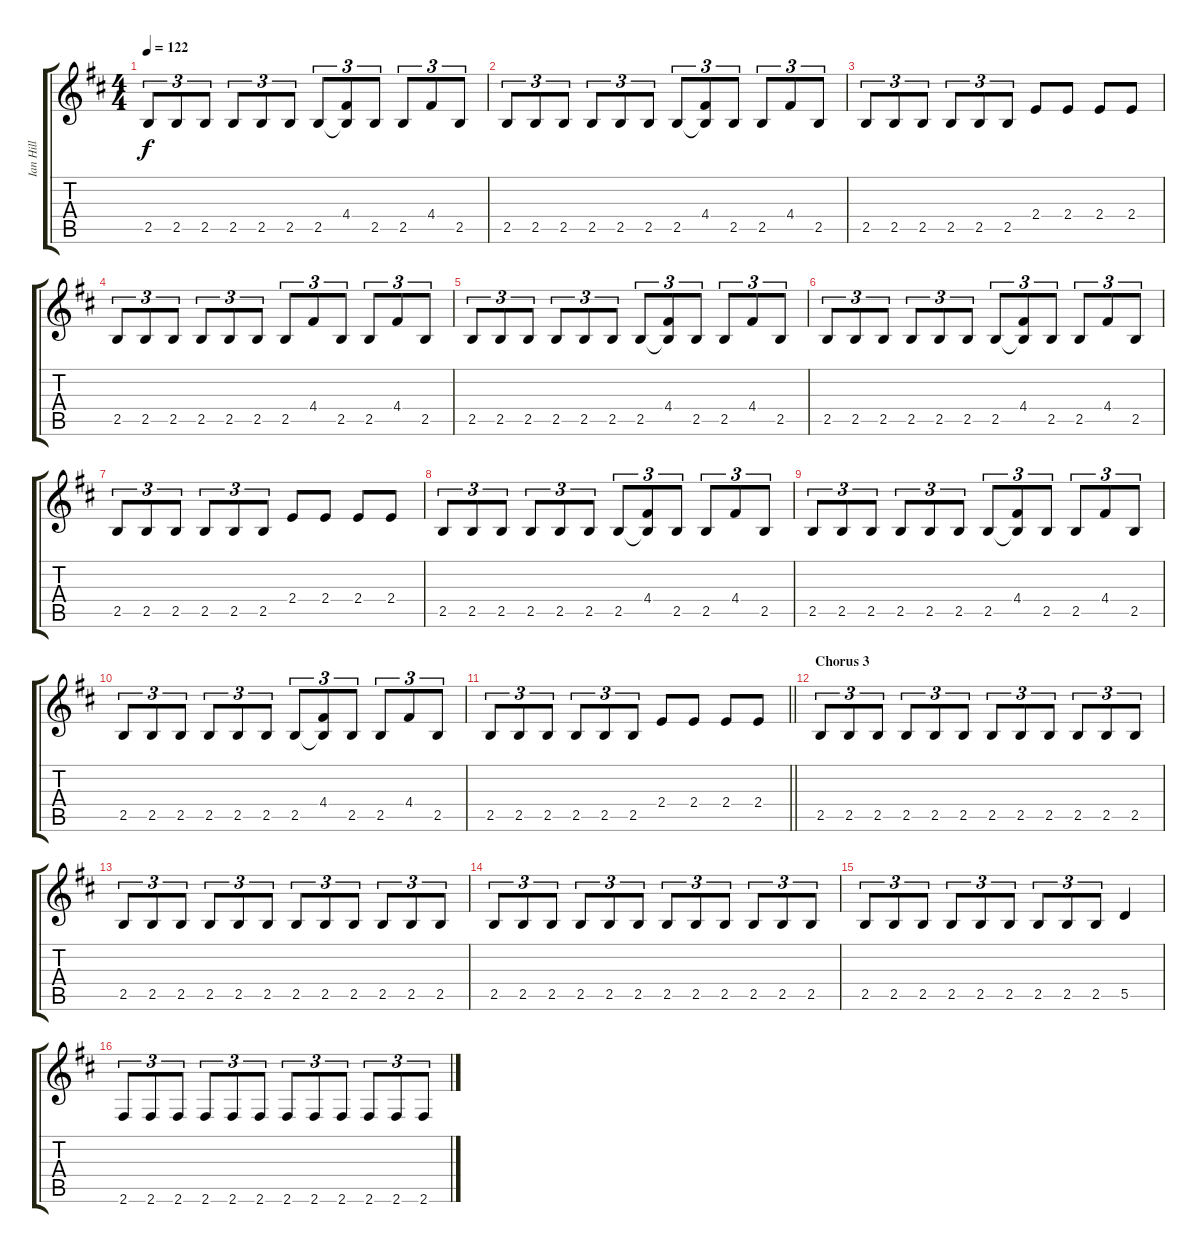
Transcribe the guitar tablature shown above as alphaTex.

\track ("Ian Hill" "Ian Hill") {instrument electricbasspick}
\staff {score tabs}
\tuning (E4 B3 G3 D3 A2 E2) {hide}
\ts (4 4)
\tempo 122
\clef g2
\ks d
2.5.8{tu (3 2) dy f} 2.5.8{tu (3 2)} 2.5.8{tu (3 2)} 2.5.8{tu (3 2)} 2.5.8{tu (3 2)} 2.5.8{tu (3 2)} 2.5.8{tu (3 2)} (4.4 2.5{t}).8{tu (3 2)} 2.5.8{tu (3 2)} 2.5.8{tu (3 2)} 4.4.8{tu (3 2)} 2.5.8{tu (3 2)} |
2.5.8{tu (3 2)} 2.5.8{tu (3 2)} 2.5.8{tu (3 2)} 2.5.8{tu (3 2)} 2.5.8{tu (3 2)} 2.5.8{tu (3 2)} 2.5.8{tu (3 2)} (4.4 2.5{t}).8{tu (3 2)} 2.5.8{tu (3 2)} 2.5.8{tu (3 2)} 4.4.8{tu (3 2)} 2.5.8{tu (3 2)} |
2.5.8{tu (3 2)} 2.5.8{tu (3 2)} 2.5.8{tu (3 2)} 2.5.8{tu (3 2)} 2.5.8{tu (3 2)} 2.5.8{tu (3 2)} 2.4.8 2.4.8 2.4.8 2.4.8 |
2.5.8{tu (3 2)} 2.5.8{tu (3 2)} 2.5.8{tu (3 2)} 2.5.8{tu (3 2)} 2.5.8{tu (3 2)} 2.5.8{tu (3 2)} 2.5.8{tu (3 2)} 4.4.8{tu (3 2)} 2.5.8{tu (3 2)} 2.5.8{tu (3 2)} 4.4.8{tu (3 2)} 2.5.8{tu (3 2)} |
2.5.8{tu (3 2)} 2.5.8{tu (3 2)} 2.5.8{tu (3 2)} 2.5.8{tu (3 2)} 2.5.8{tu (3 2)} 2.5.8{tu (3 2)} 2.5.8{tu (3 2)} (4.4 2.5{t}).8{tu (3 2)} 2.5.8{tu (3 2)} 2.5.8{tu (3 2)} 4.4.8{tu (3 2)} 2.5.8{tu (3 2)} |
2.5.8{tu (3 2)} 2.5.8{tu (3 2)} 2.5.8{tu (3 2)} 2.5.8{tu (3 2)} 2.5.8{tu (3 2)} 2.5.8{tu (3 2)} 2.5.8{tu (3 2)} (4.4 2.5{t}).8{tu (3 2)} 2.5.8{tu (3 2)} 2.5.8{tu (3 2)} 4.4.8{tu (3 2)} 2.5.8{tu (3 2)} |
2.5.8{tu (3 2)} 2.5.8{tu (3 2)} 2.5.8{tu (3 2)} 2.5.8{tu (3 2)} 2.5.8{tu (3 2)} 2.5.8{tu (3 2)} 2.4.8 2.4.8 2.4.8 2.4.8 |
2.5.8{tu (3 2)} 2.5.8{tu (3 2)} 2.5.8{tu (3 2)} 2.5.8{tu (3 2)} 2.5.8{tu (3 2)} 2.5.8{tu (3 2)} 2.5.8{tu (3 2)} (4.4 2.5{t}).8{tu (3 2)} 2.5.8{tu (3 2)} 2.5.8{tu (3 2)} 4.4.8{tu (3 2)} 2.5.8{tu (3 2)} |
2.5.8{tu (3 2)} 2.5.8{tu (3 2)} 2.5.8{tu (3 2)} 2.5.8{tu (3 2)} 2.5.8{tu (3 2)} 2.5.8{tu (3 2)} 2.5.8{tu (3 2)} (4.4 2.5{t}).8{tu (3 2)} 2.5.8{tu (3 2)} 2.5.8{tu (3 2)} 4.4.8{tu (3 2)} 2.5.8{tu (3 2)} |
2.5.8{tu (3 2)} 2.5.8{tu (3 2)} 2.5.8{tu (3 2)} 2.5.8{tu (3 2)} 2.5.8{tu (3 2)} 2.5.8{tu (3 2)} 2.5.8{tu (3 2)} (4.4 2.5{t}).8{tu (3 2)} 2.5.8{tu (3 2)} 2.5.8{tu (3 2)} 4.4.8{tu (3 2)} 2.5.8{tu (3 2)} |
\barLineRight lightlight
2.5.8{tu (3 2)} 2.5.8{tu (3 2)} 2.5.8{tu (3 2)} 2.5.8{tu (3 2)} 2.5.8{tu (3 2)} 2.5.8{tu (3 2)} 2.4.8 2.4.8 2.4.8 2.4.8 |
\section ("" "Chorus 3")
2.5.8{tu (3 2)} 2.5.8{tu (3 2)} 2.5.8{tu (3 2)} 2.5.8{tu (3 2)} 2.5.8{tu (3 2)} 2.5.8{tu (3 2)} 2.5.8{tu (3 2)} 2.5.8{tu (3 2)} 2.5.8{tu (3 2)} 2.5.8{tu (3 2)} 2.5.8{tu (3 2)} 2.5.8{tu (3 2)} |
2.5.8{tu (3 2)} 2.5.8{tu (3 2)} 2.5.8{tu (3 2)} 2.5.8{tu (3 2)} 2.5.8{tu (3 2)} 2.5.8{tu (3 2)} 2.5.8{tu (3 2)} 2.5.8{tu (3 2)} 2.5.8{tu (3 2)} 2.5.8{tu (3 2)} 2.5.8{tu (3 2)} 2.5.8{tu (3 2)} |
2.5.8{tu (3 2)} 2.5.8{tu (3 2)} 2.5.8{tu (3 2)} 2.5.8{tu (3 2)} 2.5.8{tu (3 2)} 2.5.8{tu (3 2)} 2.5.8{tu (3 2)} 2.5.8{tu (3 2)} 2.5.8{tu (3 2)} 2.5.8{tu (3 2)} 2.5.8{tu (3 2)} 2.5.8{tu (3 2)} |
2.5.8{tu (3 2)} 2.5.8{tu (3 2)} 2.5.8{tu (3 2)} 2.5.8{tu (3 2)} 2.5.8{tu (3 2)} 2.5.8{tu (3 2)} 2.5.8{tu (3 2)} 2.5.8{tu (3 2)} 2.5.8{tu (3 2)} 5.5.4 |
2.6.8{tu (3 2)} 2.6.8{tu (3 2)} 2.6.8{tu (3 2)} 2.6.8{tu (3 2)} 2.6.8{tu (3 2)} 2.6.8{tu (3 2)} 2.6.8{tu (3 2)} 2.6.8{tu (3 2)} 2.6.8{tu (3 2)} 2.6.8{tu (3 2)} 2.6.8{tu (3 2)} 2.6.8{tu (3 2)}
